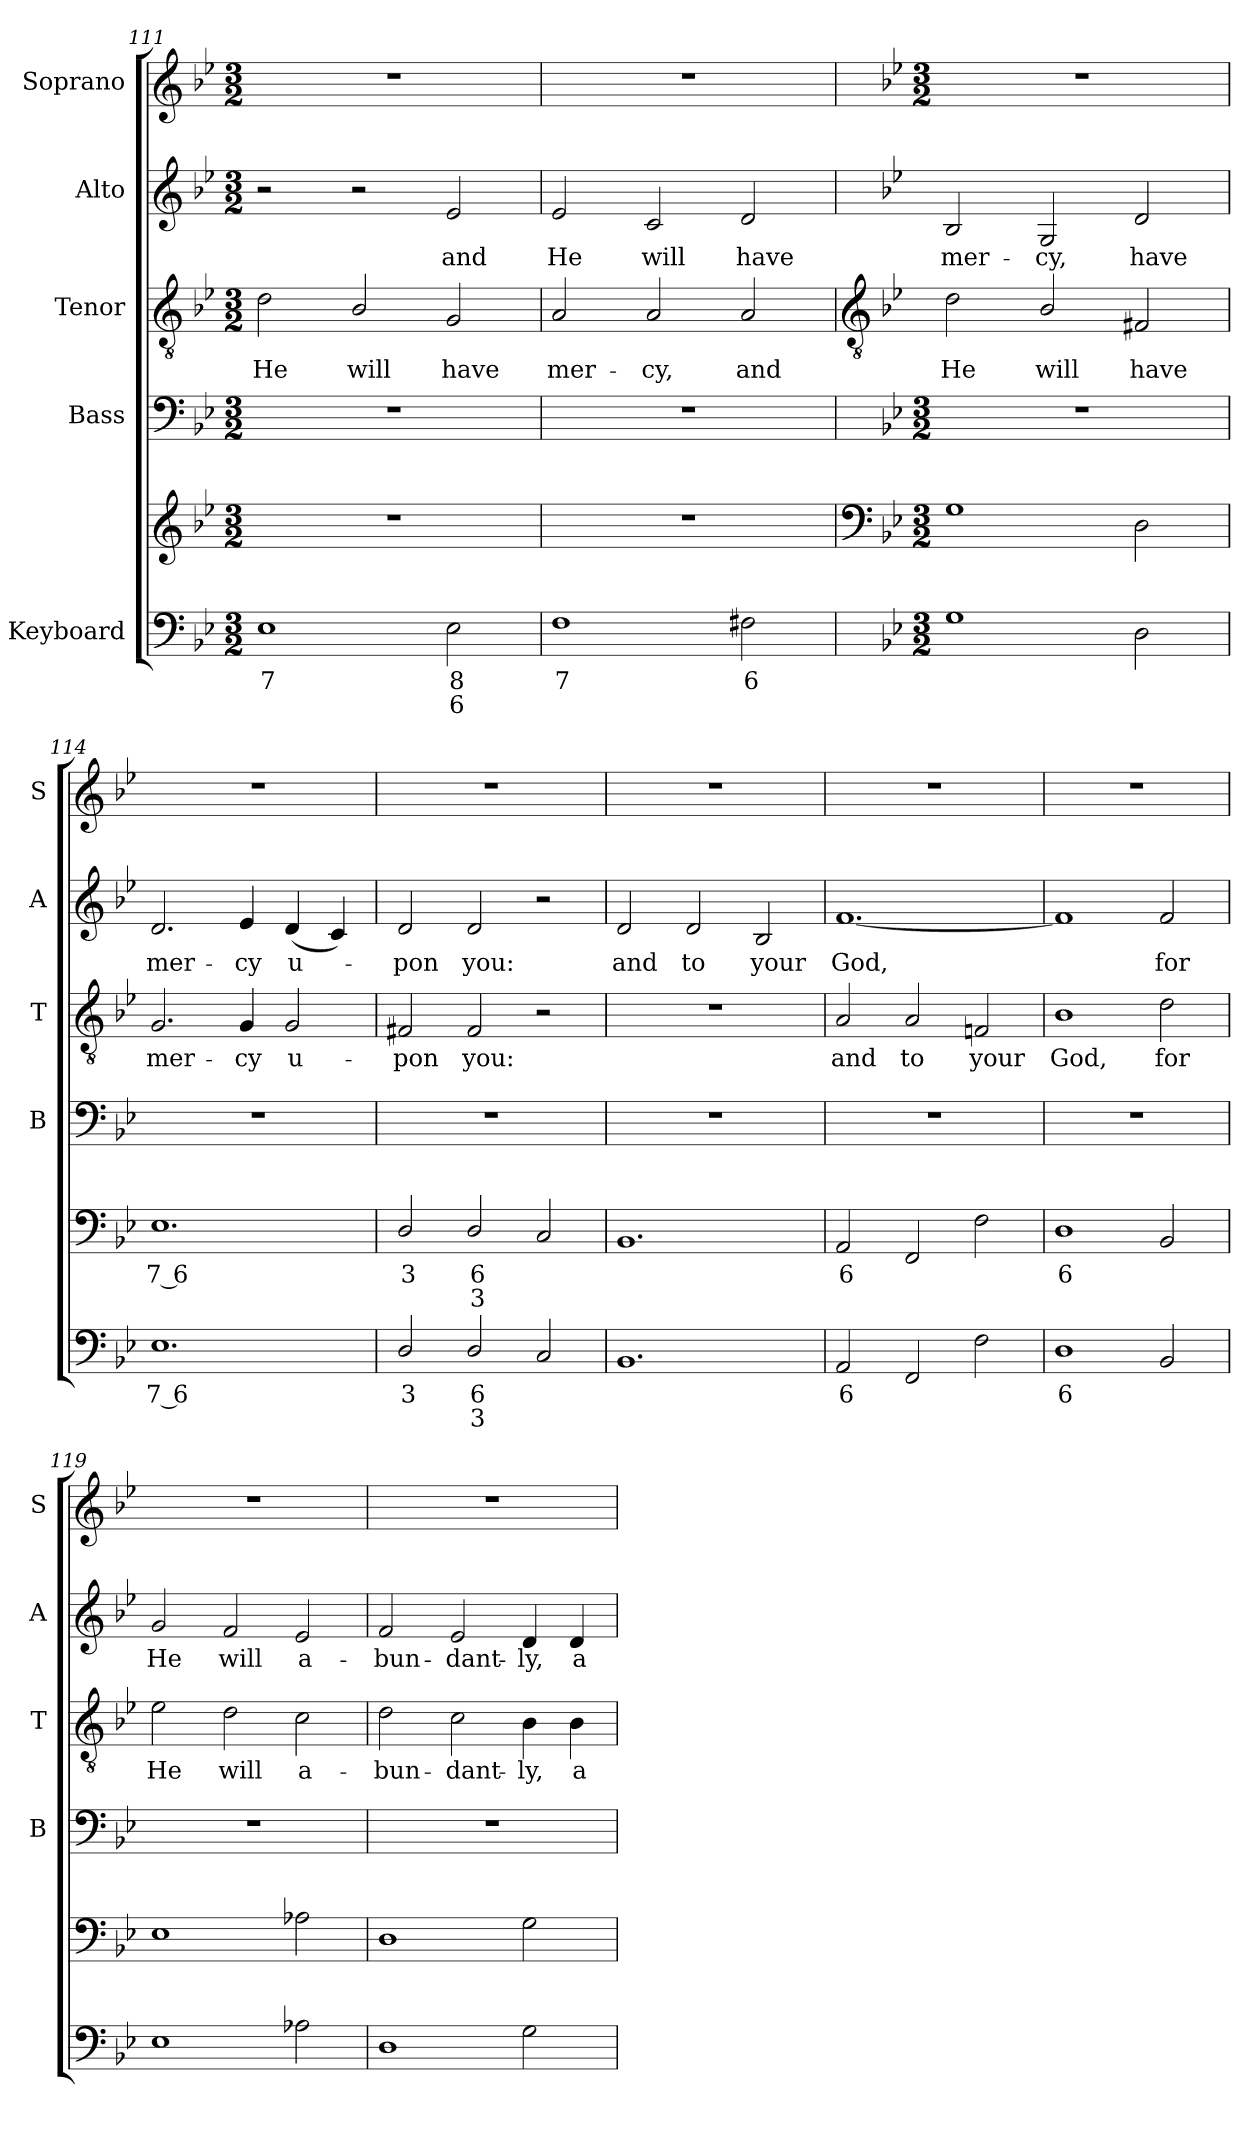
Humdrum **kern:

**kern	**text	**text	**kern	**text	**text	**kern	**kern	**text	**kern	**text	**kern
*part5	*part5	*part5	*part5	*part5	*part5	*part4	*part3	*part3	*part2	*part2	*part1
*staff6	*staff6	*staff6	*staff5	*staff5	*staff5	*staff4	*staff3	*staff3	*staff2	*staff2	*staff1
*I"Keyboard	*	*	*	*	*	*I"Bass	*I"Tenor	*	*I"Alto	*	*I"Soprano
*	*	*	*	*	*	*I'B	*I'T	*	*I'A	*	*I'S
*clefF4	*	*	*clefG2	*	*	*clefF4	*clefGv2	*	*clefG2	*	*clefG2
*k[b-e-]	*	*	*k[b-e-]	*	*	*k[b-e-]	*k[b-e-]	*	*k[b-e-]	*	*k[b-e-]
*B-:	*	*	*B-:	*	*	*B-:	*B-:	*	*B-:	*	*B-:
*M3/2	*	*	*M3/2	*	*	*M3/2	*M3/2	*	*M3/2	*	*M3/2
=111	=111	=111	=111	=111	=111	=111	=111	=111	=111	=111	=111
!	!LO:LY:b	!	!LO:N:vis=1	!	!	!	!	!LO:LY:b	!	!	!
1E-	7	.	1.r	.	.	1.r	2d	He	2r	.	1.r
!	!	!	!	!	!	!	!	!LO:LY:b	!	!	!
.	.	.	.	.	.	.	2B-/	will	2r	.	.
!	!LO:LY:b	!LO:LY:b	!	!	!	!	!	!LO:LY:b	!	!LO:LY:b	!
2E-	8	6	.	.	.	.	2G	have	2e-	and	.
=112	=112	=112	=112	=112	=112	=112	=112	=112	=112	=112	=112
!	!LO:LY:b	!	!LO:N:vis=1	!	!	!	!	!LO:LY:b	!	!LO:LY:b	!
1F	7	.	1.r	.	.	1.r	2A	mer-	2e-	He	1.r
!	!	!	!	!	!	!	!	!LO:LY:b	!	!LO:LY:b	!
.	.	.	.	.	.	.	2A	-cy,	2c	will	.
!	!LO:LY:b	!	!	!	!	!	!	!LO:LY:b	!	!LO:LY:b	!
2F#X	6	.	.	.	.	.	2A	and	2d	have	.
!!LO:LB:g=z
=113	=113	=113	=113	=113	=113	=113	=113	=113	=113	=113	=113
*	*	*	*clefF4	*	*	*	*clefGv2	*	*	*	*
*k[b-e-]	*	*	*k[b-e-]	*	*	*	*	*	*	*	*
*B-:	*	*	*B-:	*	*	*	*	*	*	*	*
*M3/2	*	*	*M3/2	*	*	*M3/2	*	*	*	*	*M3/2
!	!	!	!	!	!	!	!	!LO:LY:b	!	!LO:LY:b	!
1G	.	.	1G	.	.	1.r	2d	He	2B-	mer-	1.r
!	!	!	!	!	!	!	!	!LO:LY:b	!	!LO:LY:b	!
.	.	.	.	.	.	.	2B-/	will	2G	-cy,	.
!	!	!	!	!	!	!	!	!LO:LY:b	!	!LO:LY:b	!
2D	.	.	2D	.	.	.	2F#X	have	2d	have	.
=114	=114	=114	=114	=114	=114	=114	=114	=114	=114	=114	=114
!	!LO:LY:b	!	!	!LO:LY:b	!	!	!	!LO:LY:b	!	!LO:LY:b	!
1.E-	7 6	.	1.E-	7 6	.	1.r	2.G	mer-	2.d	mer-	1.r
!	!	!	!	!	!	!	!	!LO:LY:b	!	!LO:LY:b	!
.	.	.	.	.	.	.	4G	-cy	4e-	-cy	.
!	!	!	!	!	!	!	!	!LO:LY:b	!	!LO:LY:b	!
.	.	.	.	.	.	.	2G	u-	(<4d	u-	.
.	.	.	.	.	.	.	.	.	4c)	.	.
=115	=115	=115	=115	=115	=115	=115	=115	=115	=115	=115	=115
!	!LO:LY:b	!	!	!LO:LY:b	!	!	!	!LO:LY:b	!	!LO:LY:b	!
2D/	3	.	2D/	3	.	1.r	2F#X	-pon	2d	pon	1.r
!	!LO:LY:b	!LO:LY:b	!	!LO:LY:b	!LO:LY:b	!	!	!LO:LY:b	!	!LO:LY:b	!
2D/	6	3	2D/	6	3	.	2F#	you:	2d	you:	.
2C	.	.	2C	.	.	.	2r	.	2r	.	.
=116	=116	=116	=116	=116	=116	=116	=116	=116	=116	=116	=116
!	!	!	!	!	!	!	!LO:N:vis=1	!	!	!LO:LY:b	!
1.BB-	.	.	1.BB-	.	.	1.r	1.r	.	2d	and	1.r
!	!	!	!	!	!	!	!	!	!	!LO:LY:b	!
.	.	.	.	.	.	.	.	.	2d	to	.
!	!	!	!	!	!	!	!	!	!	!LO:LY:b	!
.	.	.	.	.	.	.	.	.	2B-	your	.
=117	=117	=117	=117	=117	=117	=117	=117	=117	=117	=117	=117
!	!LO:LY:b	!	!	!LO:LY:b	!	!	!	!LO:LY:b	!	!LO:LY:b	!
2AA	6	.	2AA	6	.	1.r	2A	and	[1.f	God,	1.r
!	!	!	!	!	!	!	!	!LO:LY:b	!	!	!
2FF	.	.	2FF	.	.	.	2A	to	.	.	.
!	!	!	!	!	!	!	!	!LO:LY:b	!	!	!
2F	.	.	2F	.	.	.	2Fn	your	.	.	.
=118	=118	=118	=118	=118	=118	=118	=118	=118	=118	=118	=118
!	!LO:LY:b	!	!	!LO:LY:b	!	!	!	!LO:LY:b	!	!	!
1D	6	.	1D	6	.	1.r	1B-	God,	1f]	.	1.r
!	!	!	!	!	!	!	!	!LO:LY:b	!	!LO:LY:b	!
2BB-	.	.	2BB-	.	.	.	2d	for	2f	for	.
=119	=119	=119	=119	=119	=119	=119	=119	=119	=119	=119	=119
!	!	!	!	!	!	!	!	!LO:LY:b	!	!LO:LY:b	!
1E-	.	.	1E-	.	.	1.r	2e-	He	2g	He	1.r
!	!	!	!	!	!	!	!	!LO:LY:b	!	!LO:LY:b	!
.	.	.	.	.	.	.	2d	will	2f	will	.
!	!	!	!	!	!	!	!	!LO:LY:b	!	!LO:LY:b	!
2A-X	.	.	2A-X	.	.	.	2c	a-	2e-	a-	.
=120	=120	=120	=120	=120	=120	=120	=120	=120	=120	=120	=120
!	!	!	!	!	!	!	!	!LO:LY:b	!	!LO:LY:b	!
1D	.	.	1D	.	.	1.r	2d	-bun-	2f	-bun-	1.r
!	!	!	!	!	!	!	!	!LO:LY:b	!	!LO:LY:b	!
.	.	.	.	.	.	.	2c	-dant-	2e-	-dant-	.
!	!	!	!	!	!	!	!	!LO:LY:b	!	!LO:LY:b	!
2G	.	.	2G	.	.	.	4B-	-ly,	4d	-ly,	.
!	!	!	!	!	!	!	!	!LO:LY:b	!	!LO:LY:b	!
.	.	.	.	.	.	.	4B-	a-	4d	a-	.
=	=	=	=	=	=	=	=	=	=	=	=
*-	*-	*-	*-	*-	*-	*-	*-	*-	*-	*-	*-
